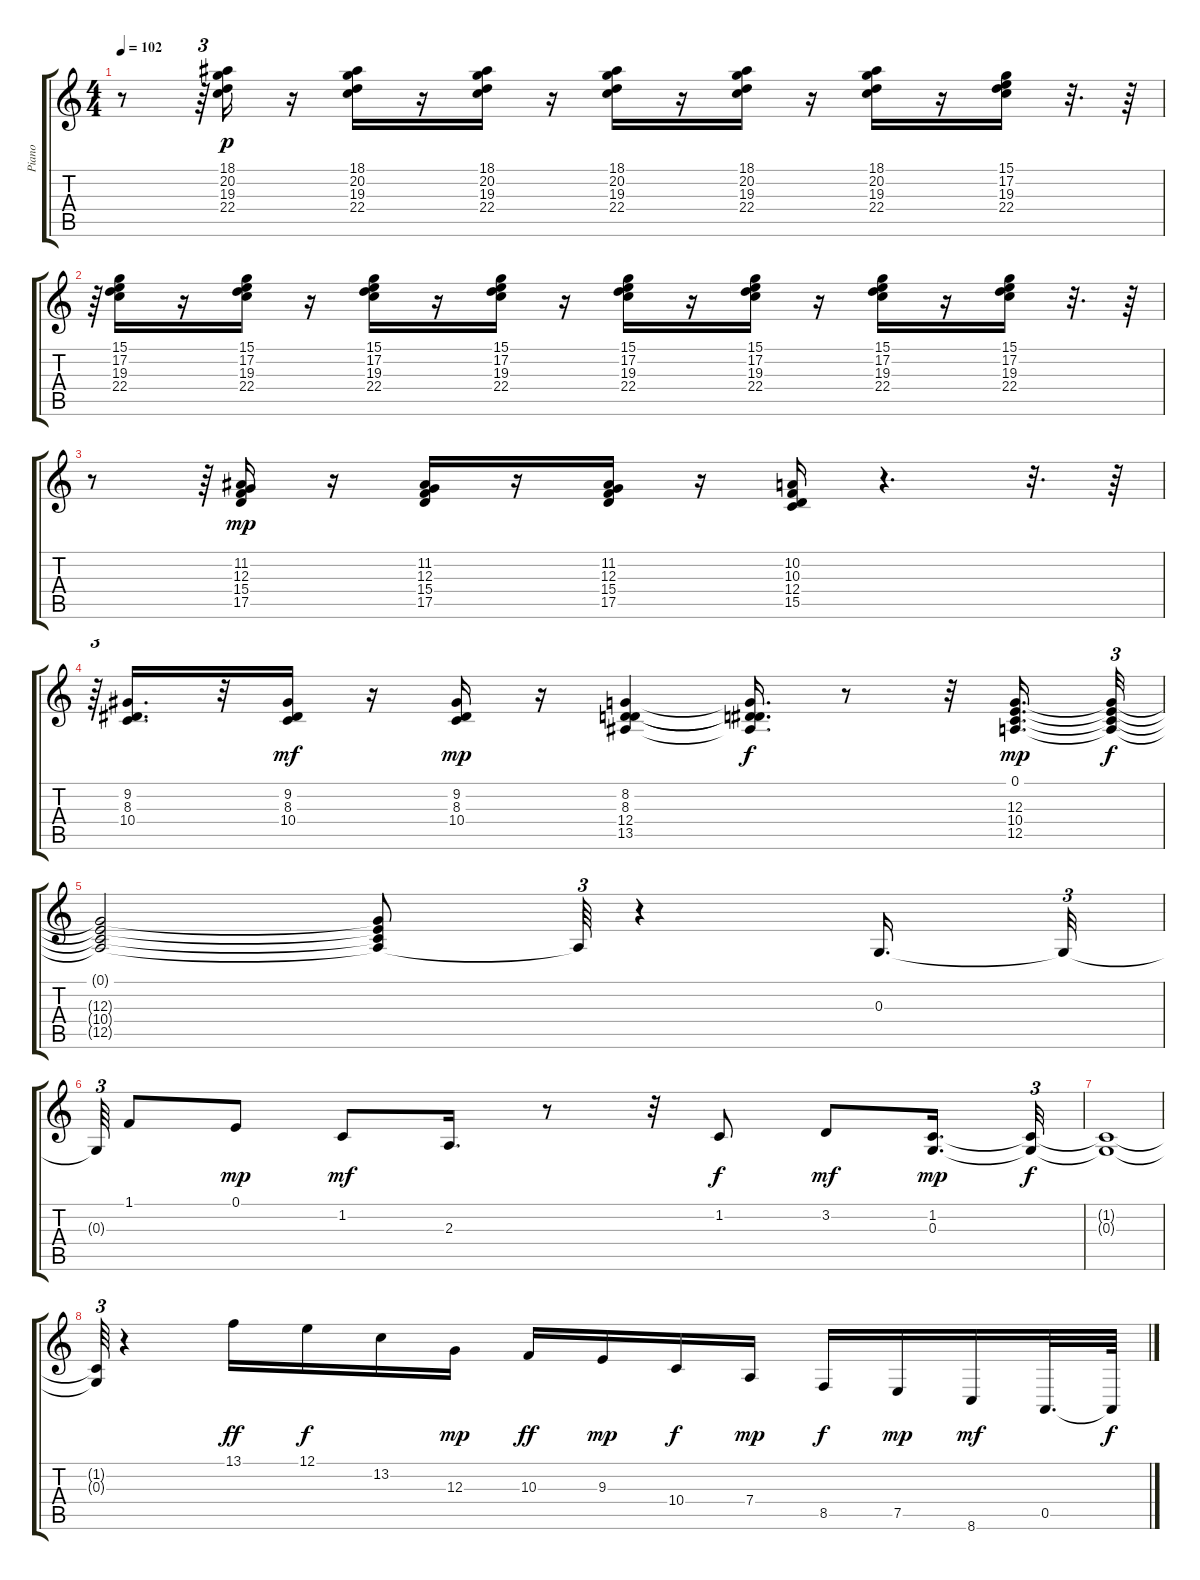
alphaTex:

\track ("Piano" "Piano") {instrument acousticgrandpiano}
\staff {score tabs}
\tuning (E4 B3 G3 D3 A2 E2) {hide}
\ts (4 4)
\tempo 102
\clef g2
\ks c
r.8{dy p} r.64{tu (3 2)} (18.1 20.2 19.3 22.4).16 r.16 (18.1 20.2 19.3 22.4).16 r.16 (18.1 20.2 19.3 22.4).16 r.16 (18.1 20.2 19.3 22.4).16 r.16 (18.1 20.2 19.3 22.4).16 r.16 (18.1 20.2 19.3 22.4).16 r.16 (15.1 17.2 19.3 22.4).16 r.32{d} r.64 |
r.64{tu (3 2)} (15.1 17.2 19.3 22.4).16 r.16 (15.1 17.2 19.3 22.4).16 r.16 (15.1 17.2 19.3 22.4).16 r.16 (15.1 17.2 19.3 22.4).16 r.16 (15.1 17.2 19.3 22.4).16 r.16 (15.1 17.2 19.3 22.4).16 r.16 (15.1 17.2 19.3 22.4).16 r.16 (15.1 17.2 19.3 22.4).16 r.32{d} r.64 |
r.8 r.64{tu (3 2)} (11.2 12.3 15.4 17.5).16{dy mp} r.16 (11.2 12.3 15.4 17.5).16 r.16 (11.2 12.3 15.4 17.5).16 r.16 (10.2 10.3 12.4 15.5).16 r.4{d} r.32{d} r.64 |
r.64{tu (3 2)} (9.2 8.3 10.4).16{d} r.32 (9.2 8.3 10.4).16{dy mf} r.16 (9.2 8.3 10.4).16{dy mp} r.16 (8.2 8.3 12.4 13.5).4 (8.2{t} 8.3{t} 12.4{t} 13.5{t}).16{d dy f} r.8 r.32 (0.1 12.3 10.4 12.5).16{d dy mp} (0.1{t} 12.3{t} 10.4{t} 12.5{t}).32{tu (3 2) dy f} |
(0.1{t} 12.3{t} 10.4{t} 12.5{t}).2 (0.1{t} 12.3{t} 10.4{t} 12.5{t}).8 12.5{t}.64{tu (3 2)} r.4 0.3.16{d} 0.3{t}.32{tu (3 2)} |
0.3{t}.64{tu (3 2)} 1.1.8 0.1.8{dy mp} 1.2.8{dy mf} 2.3.16{d} r.8 r.32 1.2.8{dy f} 3.2.8{dy mf} (1.2 0.3).16{d dy mp} (1.2{t} 0.3{t}).32{tu (3 2) dy f} |
(1.2{t} 0.3{t}).1 |
(1.2{t} 0.3{t}).64{tu (3 2)} r.4 13.1.16{dy ff} 12.1.16{dy f} 13.2.16 12.3.16{dy mp} 10.3.16{dy ff} 9.3.16{dy mp} 10.4.16{dy f} 7.4.16{dy mp} 8.5.16{dy f} 7.5.16{dy mp} 8.6.16{dy mf} 0.5.32{d} 0.5{t}.64{dy f}
